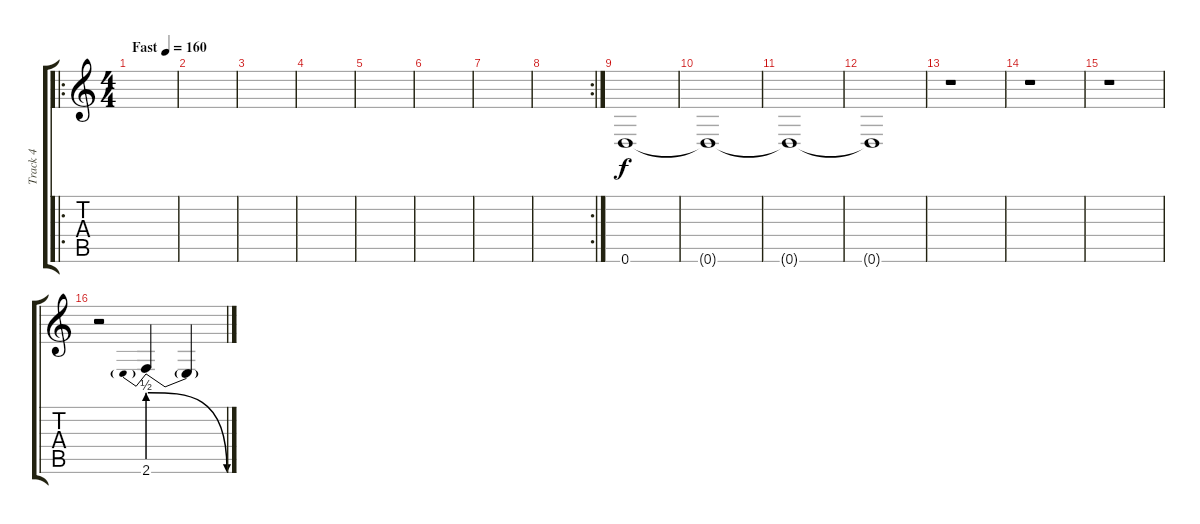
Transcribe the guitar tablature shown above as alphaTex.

\track ("Track 4" "Track 4") {instrument electricguitarclean}
\staff {score tabs}
\tuning (E4 B3 G3 D3 A2 D2) {hide}
\ro
\ts (4 4)
\tempo (160 "Fast")
\clef g2
\ks c
|
|
|
|
|
|
|
\rc 2
|
0.6.1 |
0.6{t}.1 |
0.6{t}.1 |
0.6{t}.1 |
r.1 |
r.1 |
r.1 |
r.2 2.6{be (prebendrelease 0 2 60 0)}.4 2.6{t}.4
